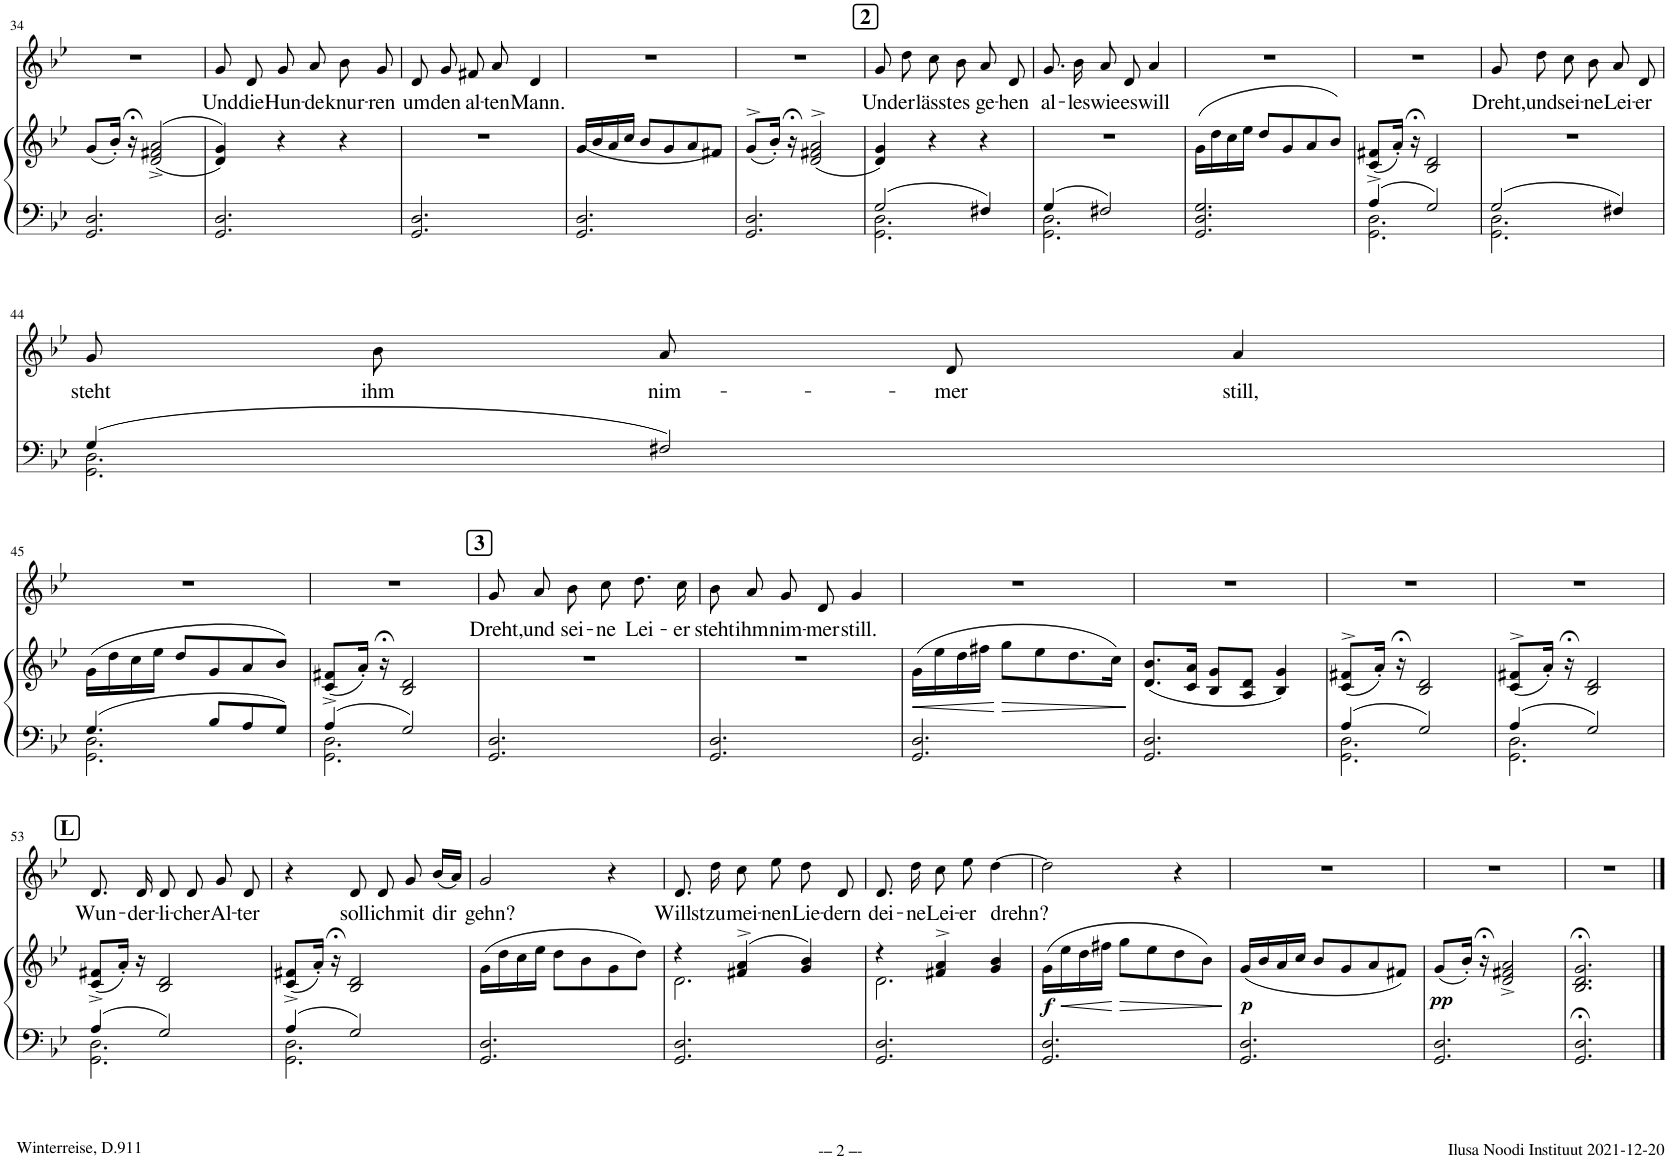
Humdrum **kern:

**kern	**kern	**dynam	**kern	**text
*part2	*part2	*part2	*part1	*part1
*staff3	*staff2	*staff2/3	*staff1	*staff1
*I"Piano	*	*	*I"Voice	*
*I'Pno	*	*	*	*
!!LO:PB:g=z
*clefF4	*clefG2	*	*clefG2	*
*k[b-e-]	*k[b-e-]	*	*k[b-e-]	*
*M3/4	*M3/4	*	*M3/4	*
=34	=34	=34	=34	=34
2.GG/ 2.D/	(8g/L	.	2.r	.
.	16b-'/Jk)	.	.	.
.	16r;<	.	.	.
.	(>(2d/^ 2f#X/^ 2a/^	.	.	.
=35	=35	=35	=35	=35
!	!	!	!	!LO:LY:b
2.GG/ 2.D/	4d/ 4g/))	.	8g/	Und
!	!	!	!	!LO:LY:b
.	.	.	8d/	die
!	!	!	!	!LO:LY:b
.	4r	.	8g/	Hun-
!	!	!	!	!LO:LY:b
.	.	.	8a/	-de
!	!	!	!	!LO:LY:b
.	4r	.	8b-\	knur-
!	!	!	!	!LO:LY:b
.	.	.	8g/	-ren
=36	=36	=36	=36	=36
!	!	!	!	!LO:LY:b
2.GG/ 2.D/	2.r	.	8d/	um
!	!	!	!	!LO:LY:b
.	.	.	8g/	den
!	!	!	!	!LO:LY:b
.	.	.	8f#X/	al-
!	!	!	!	!LO:LY:b
.	.	.	8a/	-ten
!	!	!	!	!LO:LY:b
.	.	.	4d/	Mann.
=37	=37	=37	=37	=37
2.GG/ 2.D/	(16g/LL	.	2.r	.
.	16b-/	.	.	.
.	16a/	.	.	.
.	16cc/JJ	.	.	.
.	8b-/L	.	.	.
.	8g/	.	.	.
.	8a/	.	.	.
.	8f#X/J)	.	.	.
=38	=38	=38	=38	=38
2.GG/ 2.D/	(8g^>/L	.	2.r	.
.	16b-'/Jk)	.	.	.
.	16r;<	.	.	.
.	(2d/^> 2f#X/^> 2a/^>	.	.	.
=39	=39	=39	=39	=39
*^	*	*	*	*
!!LO:REH:place=s1:a:B:cj:fs=14:t=2
!	!	!	!	!	!LO:LY:b
2G/	2.GG\ 2.D\	4d/ 4g/)	.	8g/	Und
!	!	!	!	!	!LO:LY:b
.	.	.	.	8dd\	er
!	!	!	!	!	!LO:LY:b
.	.	4r	.	8cc\	lässt
!	!	!	!	!	!LO:LY:b
.	.	.	.	8b-\	es
!	!	!	!	!	!LO:LY:b
4F#X/	.	4r	.	8a/	ge-
!	!	!	!	!	!LO:LY:b
.	.	.	.	8d/	-hen
=40	=40	=40	=40	=40	=40
!	!	!	!	!	!LO:LY:b
4G/	2.GG\ 2.D\	2.r	.	8.g/	-al-
!	!	!	!	!	!LO:LY:b
.	.	.	.	16b-\	-les
!	!	!	!	!	!LO:LY:b
2F#X/	.	.	.	8a/	wie
!	!	!	!	!	!LO:LY:b
.	.	.	.	8d/	es
!	!	!	!	!	!LO:LY:b
.	.	.	.	4a/	will
*v	*v	*	*	*	*
=41	=41	=41	=41	=41
2.GG/ 2.D/ 2.G/	(16g\LL	.	2.r	.
.	16dd\	.	.	.
.	16cc\	.	.	.
.	16ee-\JJ	.	.	.
.	8dd/L	.	.	.
.	8g/	.	.	.
.	8a/	.	.	.
.	8b-/J)	.	.	.
=42	=42	=42	=42	=42
*^	*	*	*	*
4A/	2.GG\ 2.D\	(8c/^ 8f#X/^L	.	2.r	.
.	.	16a'/Jk)	.	.	.
.	.	16r;<	.	.	.
2G/	.	2B-/ 2d/	.	.	.
=43	=43	=43	=43	=43	=43
!	!	!	!	!	!LO:LY:b
2G/	2.GG\ 2.D\	2.r	.	8g/	Dreht,
!	!	!	!	!	!LO:LY:b
.	.	.	.	8dd\	und
!	!	!	!	!	!LO:LY:b
.	.	.	.	8cc\	sei-
!	!	!	!	!	!LO:LY:b
.	.	.	.	8b-\	-ne
!	!	!	!	!	!LO:LY:b
4F#X/	.	.	.	8a/	Lei-
!	!	!	!	!	!LO:LY:b
.	.	.	.	8d/	-er
!!LO:LB:g=z
=44	=44	=44	=44	=44	=44
!	!	!	!	!	!LO:LY:b
4G/	2.GG\ 2.D\	2.r	.	8g/	steht
!	!	!	!	!	!LO:LY:b
.	.	.	.	8b-\	ihm
!	!	!	!	!	!LO:LY:b
2F#X/	.	.	.	8a/	nim-
!	!	!	!	!	!LO:LY:b
.	.	.	.	8d/	-mer
!	!	!	!	!	!LO:LY:b
.	.	.	.	4a/	still,
!!LO:LB:g=z
=45	=45	=45	=45	=45	=45
4.G/	2.GG\ 2.D\	(16g\LL	.	2.r	.
.	.	16dd\	.	.	.
.	.	16cc\	.	.	.
.	.	16ee-\JJ	.	.	.
.	.	8dd/L	.	.	.
8B-/L	.	8g/	.	.	.
8A/	.	8a/	.	.	.
8G/J	.	8b-/J)	.	.	.
=46	=46	=46	=46	=46	=46
4A/	2.GG\ 2.D\	(8c/^ 8f#X/^L	.	2.r	.
.	.	16a'/Jk)	.	.	.
.	.	16r;<	.	.	.
2G/	.	2B-/ 2d/	.	.	.
*v	*v	*	*	*	*
=47	=47	=47	=47	=47
!!LO:REH:place=s1:a:B:cj:fs=14:t=3
!	!	!	!	!LO:LY:b
2.GG/ 2.D/	2.r	.	8g/	Dreht,
!	!	!	!	!LO:LY:b
.	.	.	8a/	und
!	!	!	!	!LO:LY:b
.	.	.	8b-\	sei-
!	!	!	!	!LO:LY:b
.	.	.	8cc\	-ne
!	!	!	!	!LO:LY:b
.	.	.	8.dd\	Lei-
!	!	!	!	!LO:LY:b
.	.	.	16cc\	-er
=48	=48	=48	=48	=48
!	!	!	!	!LO:LY:b
2.GG/ 2.D/	2.r	.	8b-\	steht
!	!	!	!	!LO:LY:b
.	.	.	8a/	ihm
!	!	!	!	!LO:LY:b
.	.	.	8g/	nim-
!	!	!	!	!LO:LY:b
.	.	.	8d/	-mer
!	!	!	!	!LO:LY:b
.	.	.	4g/	still.
=49	=49	=49	=49	=49
!	!	!LO:HP:b	!	!
2.GG/ 2.D/	(16g\LL	<	2.r	.
.	16ee-\	.	.	.
.	16dd\	.	.	.
.	16ff#X\JJ	.	.	.
!	!	!LO:HP:n=1:b	!	!
.	8gg\L	[ >	.	.
.	8ee-\	.	.	.
.	8.dd\	.	.	.
.	16cc\Jk)	.	.	.
.	.	]	.	.
=50	=50	=50	=50	=50
2.GG/ 2.D/	(8.d/ 8.b-/L	.	2.r	.
.	16c/ 16a/Jk	.	.	.
.	8B-/ 8g/L	.	.	.
.	8A/ 8d/J	.	.	.
.	4B-/ 4g/)	.	.	.
=51	=51	=51	=51	=51
*^	*	*	*	*
4A/	2.GG\ 2.D\	(8c/^> 8f#X/^>L	.	2.r	.
.	.	16a'/Jk)	.	.	.
.	.	16r;<	.	.	.
2G/	.	2B-/ 2d/	.	.	.
=52	=52	=52	=52	=52	=52
4A/	2.GG\ 2.D\	(8c/^> 8f#X/^>L	.	2.r	.
.	.	16a'/Jk)	.	.	.
.	.	16r;<	.	.	.
2G/	.	2B-/ 2d/	.	.	.
!!LO:LB:g=z
=53	=53	=53	=53	=53	=53
!!LO:REH:place=s1:a:B:cj:fs=14:t=L
!	!	!	!	!	!LO:LY:b
4A/	2.GG\ 2.D\	(8c/^ 8f#X/^L	.	8.d/	Wun-
.	.	16a'/Jk)	.	.	.
!	!	!	!	!	!LO:LY:b
.	.	16r	.	16d/	-der-
!	!	!	!	!	!LO:LY:b
2G/	.	2B-/ 2d/	.	8d/	-li-
!	!	!	!	!	!LO:LY:b
.	.	.	.	8d/	-cher
!	!	!	!	!	!LO:LY:b
.	.	.	.	8g/	Al-
!	!	!	!	!	!LO:LY:b
.	.	.	.	8d/	-ter
=54	=54	=54	=54	=54	=54
4A/	2.GG\ 2.D\	(8c/^ 8f#X/^L	.	4r	.
.	.	16a'/Jk)	.	.	.
.	.	16r;<	.	.	.
!	!	!	!	!	!LO:LY:b
2G/	.	2B-/ 2d/	.	8d/	soll
!	!	!	!	!	!LO:LY:b
.	.	.	.	8d/	ich
!	!	!	!	!	!LO:LY:b
.	.	.	.	8g/	mit
!	!	!	!	!	!LO:LY:b
.	.	.	.	(16b-/LL	dir
.	.	.	.	16a/JJ)	.
*v	*v	*	*	*	*
=55	=55	=55	=55	=55
!	!	!	!	!LO:LY:b
2.GG/ 2.D/	(16g\LL	.	2g/	gehn?
.	16dd\	.	.	.
.	16cc\	.	.	.
.	16ee-\JJ	.	.	.
.	8dd\L	.	.	.
.	8b-\	.	.	.
.	8g\	.	4r	.
.	8dd\J)	.	.	.
=56	=56	=56	=56	=56
*	*^	*	*	*
!	!	!	!	!	!LO:LY:b
2.GG/ 2.D/	4r	2.d\	.	8.d/	Willst
!	!	!	!	!	!LO:LY:b
.	.	.	.	16dd\	zu
!	!	!	!	!	!LO:LY:b
.	(4f#X/^ 4a/^	.	.	8cc\	mei-
!	!	!	!	!	!LO:LY:b
.	.	.	.	8ee-\	-nen
!	!	!	!	!	!LO:LY:b
.	4g/ 4b-/)	.	.	8dd\	Lie-
!	!	!	!	!	!LO:LY:b
.	.	.	.	8d/	-dern
=57	=57	=57	=57	=57	=57
!	!	!	!	!	!LO:LY:b
2.GG/ 2.D/	4r	2.d\	.	8.d/	dei-
!	!	!	!	!	!LO:LY:b
.	.	.	.	16dd\	-ne
!	!	!	!	!	!LO:LY:b
.	4f#X/^ 4a/^	.	.	8cc\	Lei-
!	!	!	!	!	!LO:LY:b
.	.	.	.	8ee-\	-er
!	!	!	!	!	!LO:LY:b
.	4g/ 4b-/	.	.	[4dd\	drehn?
*	*v	*v	*	*	*
=58	=58	=58	=58	=58
!	!	!LO:DY:b	!	!
2.GG/ 2.D/	(16g\LL	f	2dd\]	.
!	!	!LO:HP:b	!	!
.	16ee-\	<	.	.
.	16dd\	.	.	.
.	16ff#X\JJ	.	.	.
!	!	!LO:HP:n=1:b	!	!
.	8gg\L	[ >	.	.
.	8ee-\	.	.	.
.	8dd\	.	4r	.
.	8b-\J)	.	.	.
.	.	]	.	.
=59	=59	=59	=59	=59
!	!	!LO:DY:b	!	!
2.GG/ 2.D/	(16g/LL	p	2.r	.
.	16b-/	.	.	.
.	16a/	.	.	.
.	16cc/JJ	.	.	.
.	8b-/L	.	.	.
.	8g/	.	.	.
.	8a/	.	.	.
.	8f#X/J)	.	.	.
=60	=60	=60	=60	=60
!	!	!LO:DY:b	!	!
2.GG/ 2.D/	(8g/L	pp	2.r	.
.	16b-'/Jk)	.	.	.
.	16r;<	.	.	.
.	2d/^ 2f#X/^ 2a/^	.	.	.
=61	=61	=61	=61	=61
2.GG/;< 2.D/;<	2.B-/;< 2.d/;< 2.g/;<	.	2.r	.
==	==	==	==	==
*-	*-	*-	*-	*-
